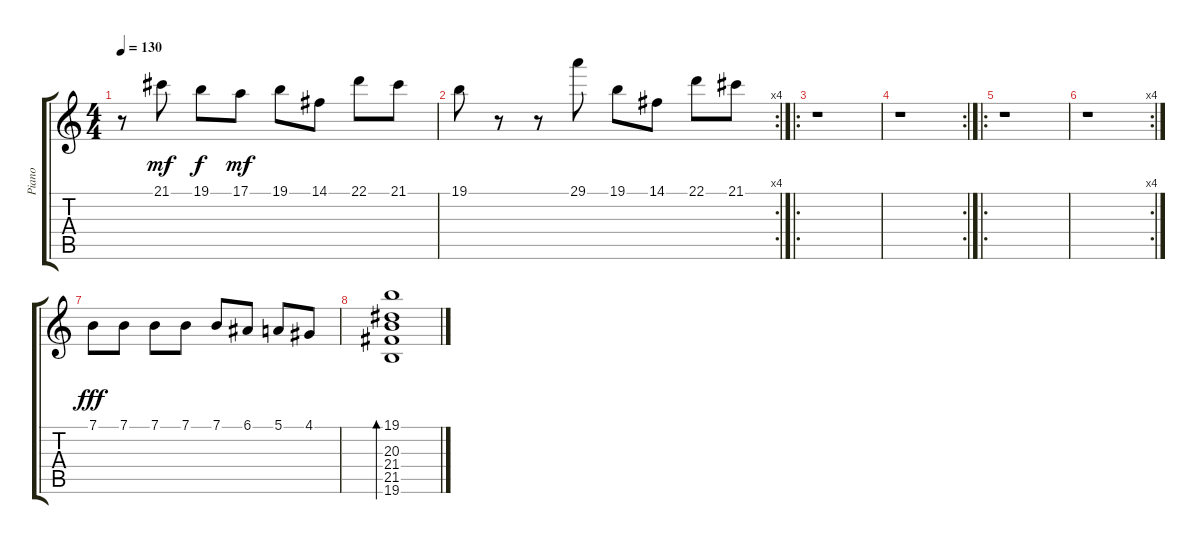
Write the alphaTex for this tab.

\track ("Piano" "Piano") {instrument honkytonkpiano}
\staff {score tabs}
\tuning (E4 B3 G3 D3 A2 E2) {hide}
\ts (4 4)
\tempo 130
\clef g2
\ks c
r.8{dy mf} 21.1.8 19.1.8{dy f} 17.1.8{dy mf} 19.1.8 14.1.8 22.1.8 21.1.8 |
\rc 4
19.1.8 r.8 r.8 29.1.8 19.1.8 14.1.8 22.1.8 21.1.8 |
\ro
r.1 |
\rc 2
r.1 |
\ro
r.1 |
\rc 4
r.1 |
7.1.8{dy fff} 7.1.8 7.1.8 7.1.8 7.1.8 6.1.8 5.1.8 4.1.8 |
(19.1 20.3 21.4 21.5 19.6).1{bd 480}
